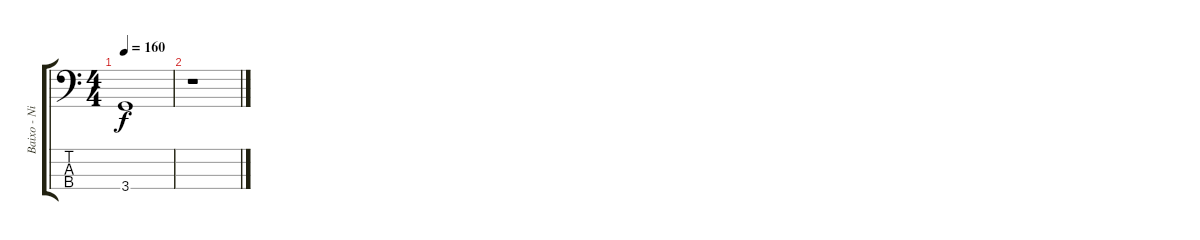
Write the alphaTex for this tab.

\track ("Baixo - Nikola" "Baixo - Ni") {instrument acousticguitarnylon}
\staff {score tabs}
\tuning (G2 D2 A1 E1) {hide}
\ts (4 4)
\tempo 160
\clef f4
\ks c
3.4{t}.1{dy f} |
r.1
